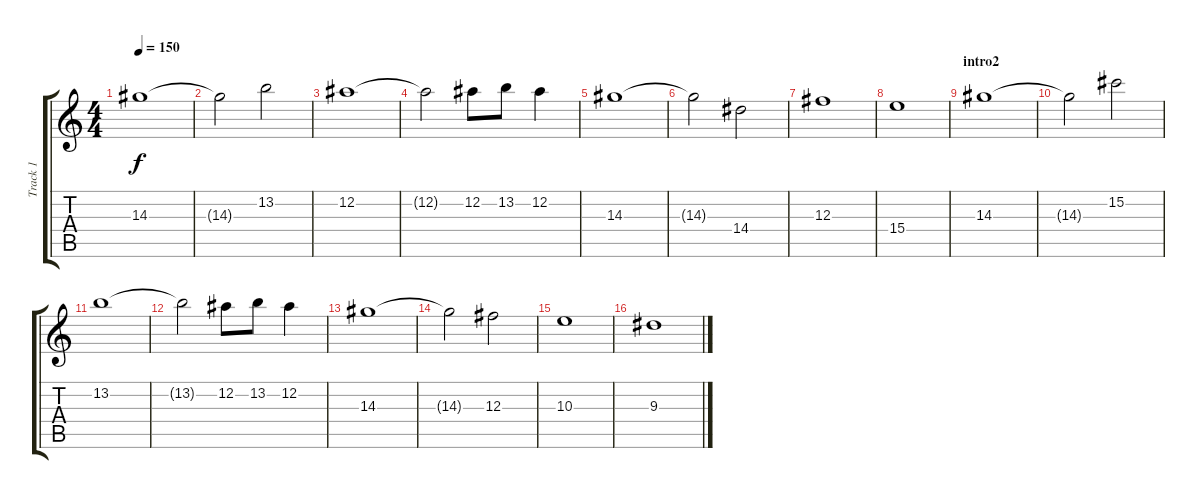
\track ("Track 1" "Track 1") {instrument overdrivenguitar}
\staff {score tabs}
\tuning (Eb4 Bb3 Gb3 Db3 Ab2 Eb2) {hide}
\ts (4 4)
\tempo 150
\clef g2
\ks c
14.3.1{dy f instrument overdrivenguitar} |
14.3{t}.2 13.2.2 |
12.2.1 |
12.2{t}.2 12.2.8 13.2.8 12.2.4 |
14.3.1 |
14.3{t}.2 14.4.2 |
12.3.1 |
15.4.1 |
\section ("" "intro2")
14.3.1 |
14.3{t}.2 15.2.2 |
13.2.1 |
13.2{t}.2 12.2.8 13.2.8 12.2.4 |
14.3.1 |
14.3{t}.2 12.3.2 |
10.3.1 |
9.3.1
